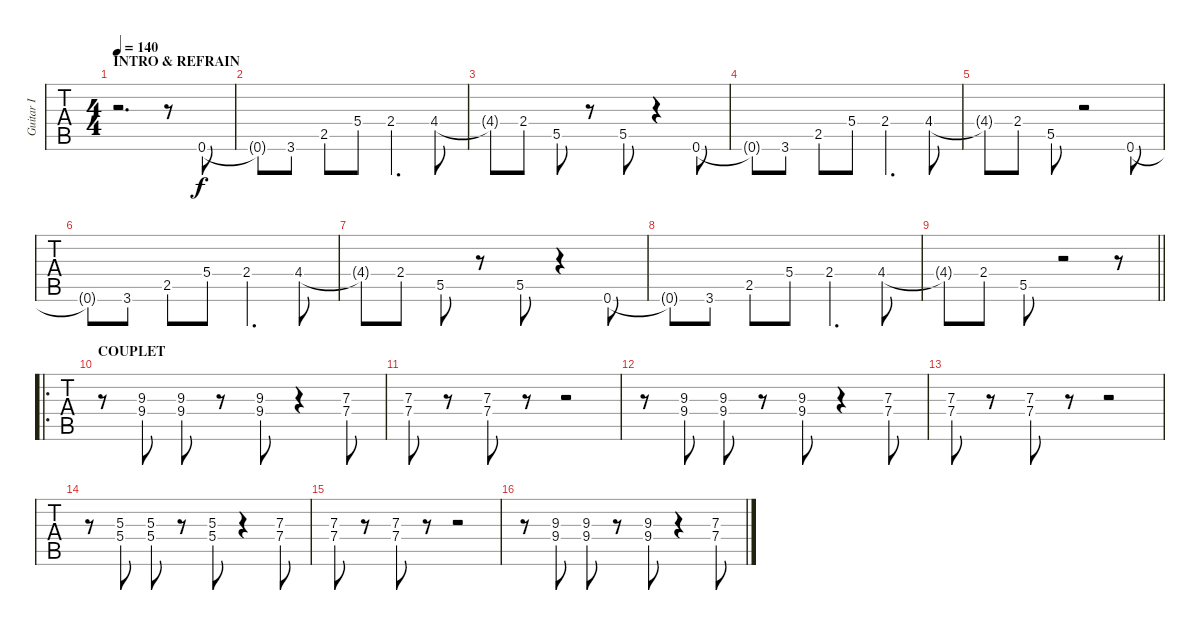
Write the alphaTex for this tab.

\track ("Guitar I" "Guitar I") {instrument distortionguitar}
\staff {tabs}
\tuning (E4 B3 G3 D3 A2 E2) {hide}
\ts (4 4)
\section ("" "INTRO & REFRAIN")
\tempo 140
\clef g2
\ks c
r.2{d dy f instrument distortionguitar} r.8 0.6.8 |
0.6{t}.8 3.6.8 2.5.8 5.4.8 2.4.4{d} 4.4.8 |
4.4{t}.8 2.4.8 5.5.8 r.8 5.5.8 r.4 0.6.8 |
0.6{t}.8 3.6.8 2.5.8 5.4.8 2.4.4{d} 4.4.8 |
4.4{t}.8 2.4.8 5.5.8 r.2 0.6.8 |
0.6{t}.8 3.6.8 2.5.8 5.4.8 2.4.4{d} 4.4.8 |
4.4{t}.8 2.4.8 5.5.8 r.8 5.5.8 r.4 0.6.8 |
0.6{t}.8 3.6.8 2.5.8 5.4.8 2.4.4{d} 4.4.8 |
\barLineRight lightlight
4.4{t}.8 2.4.8 5.5.8 r.2 r.8 |
\ro
\section ("" "COUPLET")
r.8 (9.3 9.4).8 (9.3 9.4).8 r.8 (9.3 9.4).8 r.4 (7.3 7.4).8 |
(7.3 7.4).8 r.8 (7.3 7.4).8 r.8 r.2 |
r.8 (9.3 9.4).8 (9.3 9.4).8 r.8 (9.3 9.4).8 r.4 (7.3 7.4).8 |
(7.3 7.4).8 r.8 (7.3 7.4).8 r.8 r.2 |
r.8 (5.3 5.4).8 (5.3 5.4).8 r.8 (5.3 5.4).8 r.4 (7.3 7.4).8 |
(7.3 7.4).8 r.8 (7.3 7.4).8 r.8 r.2 |
r.8 (9.3 9.4).8 (9.3 9.4).8 r.8 (9.3 9.4).8 r.4 (7.3 7.4).8
